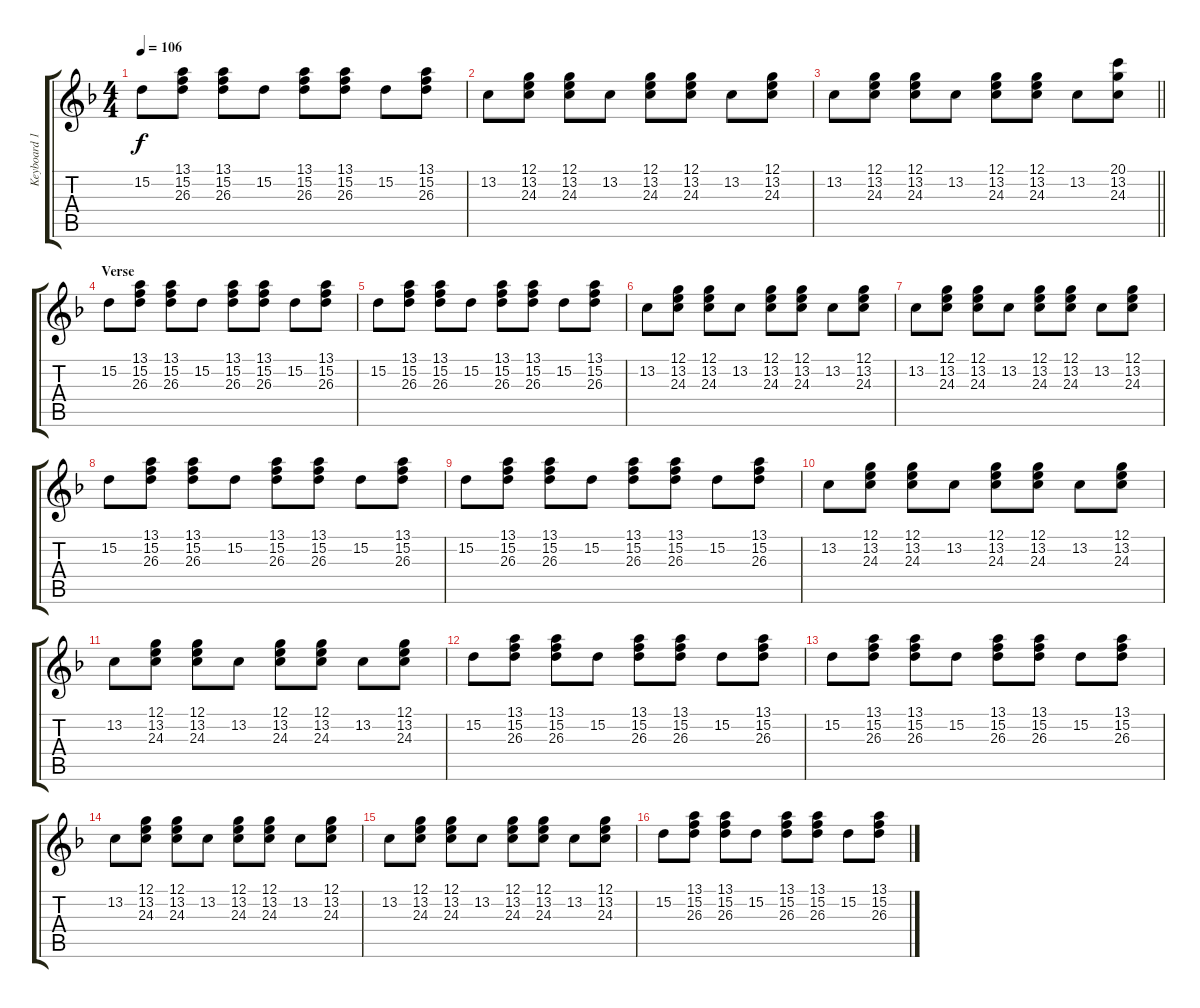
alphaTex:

\track ("Keyboard 1" "Keyboard 1") {instrument synthstrings1}
\staff {score tabs}
\tuning (E4 B3 G3 D3 A2 E2) {hide}
\ts (4 4)
\tempo 106
\clef g2
\ks dminor
15.2.8{dy f} (13.1 15.2 26.3).8 (13.1 15.2 26.3).8 15.2.8 (13.1 15.2 26.3).8 (13.1 15.2 26.3).8 15.2.8 (13.1 15.2 26.3).8 |
13.2.8 (12.1 13.2 24.3).8 (12.1 13.2 24.3).8 13.2.8 (12.1 13.2 24.3).8 (12.1 13.2 24.3).8 13.2.8 (12.1 13.2 24.3).8 |
\barLineRight lightlight
13.2.8 (12.1 13.2 24.3).8 (12.1 13.2 24.3).8 13.2.8 (12.1 13.2 24.3).8 (12.1 13.2 24.3).8 13.2.8 (20.1 13.2 24.3).8 |
\section ("" "Verse")
15.2.8 (13.1 15.2 26.3).8 (13.1 15.2 26.3).8 15.2.8 (13.1 15.2 26.3).8 (13.1 15.2 26.3).8 15.2.8 (13.1 15.2 26.3).8 |
15.2.8 (13.1 15.2 26.3).8 (13.1 15.2 26.3).8 15.2.8 (13.1 15.2 26.3).8 (13.1 15.2 26.3).8 15.2.8 (13.1 15.2 26.3).8 |
13.2.8 (12.1 13.2 24.3).8 (12.1 13.2 24.3).8 13.2.8 (12.1 13.2 24.3).8 (12.1 13.2 24.3).8 13.2.8 (12.1 13.2 24.3).8 |
13.2.8 (12.1 13.2 24.3).8 (12.1 13.2 24.3).8 13.2.8 (12.1 13.2 24.3).8 (12.1 13.2 24.3).8 13.2.8 (12.1 13.2 24.3).8 |
15.2.8 (13.1 15.2 26.3).8 (13.1 15.2 26.3).8 15.2.8 (13.1 15.2 26.3).8 (13.1 15.2 26.3).8 15.2.8 (13.1 15.2 26.3).8 |
15.2.8 (13.1 15.2 26.3).8 (13.1 15.2 26.3).8 15.2.8 (13.1 15.2 26.3).8 (13.1 15.2 26.3).8 15.2.8 (13.1 15.2 26.3).8 |
13.2.8 (12.1 13.2 24.3).8 (12.1 13.2 24.3).8 13.2.8 (12.1 13.2 24.3).8 (12.1 13.2 24.3).8 13.2.8 (12.1 13.2 24.3).8 |
13.2.8 (12.1 13.2 24.3).8 (12.1 13.2 24.3).8 13.2.8 (12.1 13.2 24.3).8 (12.1 13.2 24.3).8 13.2.8 (12.1 13.2 24.3).8 |
15.2.8 (13.1 15.2 26.3).8 (13.1 15.2 26.3).8 15.2.8 (13.1 15.2 26.3).8 (13.1 15.2 26.3).8 15.2.8 (13.1 15.2 26.3).8 |
15.2.8 (13.1 15.2 26.3).8 (13.1 15.2 26.3).8 15.2.8 (13.1 15.2 26.3).8 (13.1 15.2 26.3).8 15.2.8 (13.1 15.2 26.3).8 |
13.2.8 (12.1 13.2 24.3).8 (12.1 13.2 24.3).8 13.2.8 (12.1 13.2 24.3).8 (12.1 13.2 24.3).8 13.2.8 (12.1 13.2 24.3).8 |
13.2.8 (12.1 13.2 24.3).8 (12.1 13.2 24.3).8 13.2.8 (12.1 13.2 24.3).8 (12.1 13.2 24.3).8 13.2.8 (12.1 13.2 24.3).8 |
15.2.8 (13.1 15.2 26.3).8 (13.1 15.2 26.3).8 15.2.8 (13.1 15.2 26.3).8 (13.1 15.2 26.3).8 15.2.8 (13.1 15.2 26.3).8
